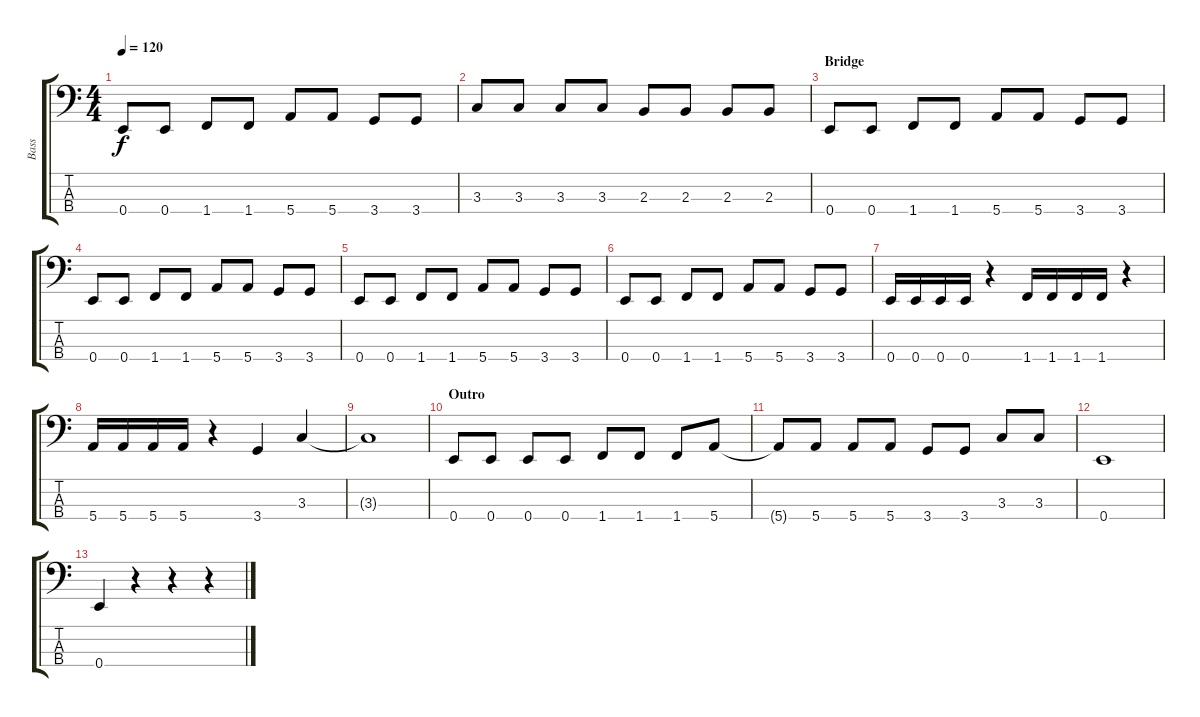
\track ("Bass" "Bass") {instrument slapbass1}
\staff {score tabs}
\tuning (G2 D2 A1 E1) {hide}
\ts (4 4)
\tempo 120
\clef f4
\ks c
0.4.8{dy f} 0.4.8 1.4.8 1.4.8 5.4.8 5.4.8 3.4.8 3.4.8 |
3.3.8 3.3.8 3.3.8 3.3.8 2.3.8 2.3.8 2.3.8 2.3.8 |
\section ("" "Bridge")
0.4.8 0.4.8 1.4.8 1.4.8 5.4.8 5.4.8 3.4.8 3.4.8 |
0.4.8 0.4.8 1.4.8 1.4.8 5.4.8 5.4.8 3.4.8 3.4.8 |
0.4.8 0.4.8 1.4.8 1.4.8 5.4.8 5.4.8 3.4.8 3.4.8 |
0.4.8 0.4.8 1.4.8 1.4.8 5.4.8 5.4.8 3.4.8 3.4.8 |
0.4.16 0.4.16 0.4.16 0.4.16 r.4 1.4.16 1.4.16 1.4.16 1.4.16 r.4 |
5.4.16 5.4.16 5.4.16 5.4.16 r.4 3.4.4 3.3.4 |
3.3{t}.1 |
\section ("" "Outro")
0.4.8 0.4.8 0.4.8 0.4.8 1.4.8 1.4.8 1.4.8 5.4.8 |
5.4{t}.8 5.4.8 5.4.8 5.4.8 3.4.8 3.4.8 3.3.8 3.3.8 |
0.4.1 |
0.4.4 r.4 r.4 r.4
